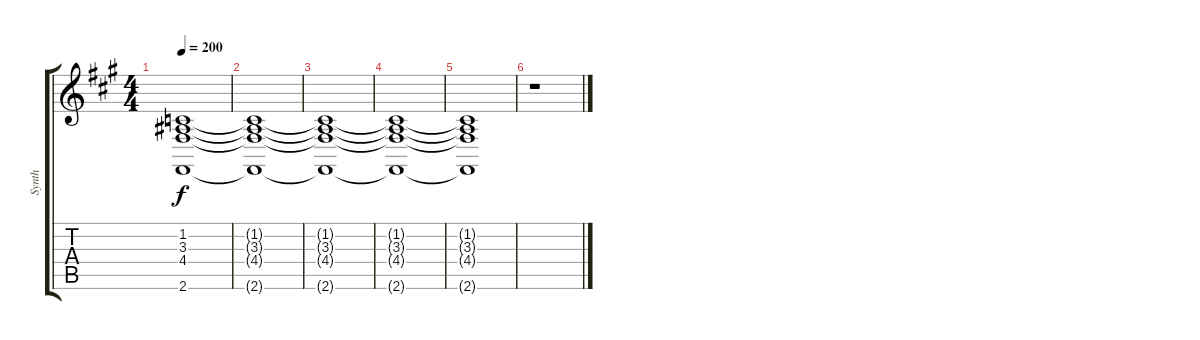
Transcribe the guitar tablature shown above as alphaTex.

\track ("Synth" "Synth") {instrument pad4choir}
\staff {score tabs}
\tuning (E4 B3 G3 D3 A2 E2) {hide}
\ts (4 4)
\tempo 200
\clef g2
\ks f#minor
(1.2{t} 3.3{t} 4.4{t} 2.6{t}).1{dy f volume 2} |
(1.2{t} 3.3{t} 4.4{t} 2.6{t}).1 |
(1.2{t} 3.3{t} 4.4{t} 2.6{t}).1 |
(1.2{t} 3.3{t} 4.4{t} 2.6{t}).1 |
(1.2{t} 3.3{t} 4.4{t} 2.6{t}).1 |
r.1
